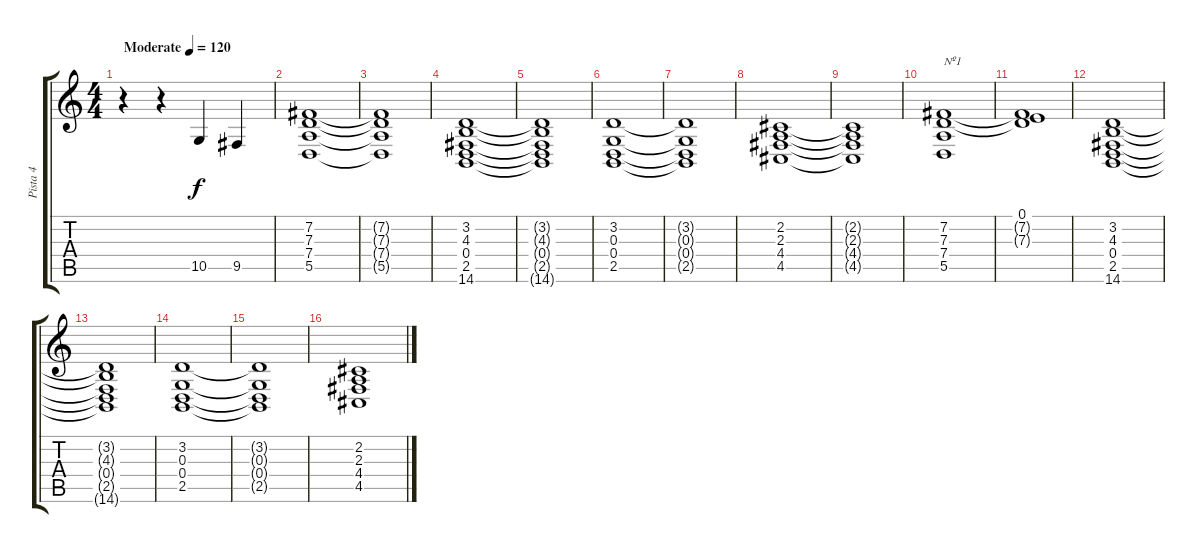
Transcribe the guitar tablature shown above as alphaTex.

\track ("Pista 4" "Pista 4") {instrument synthstrings2}
\staff {score tabs}
\tuning (E4 B3 G3 D3 A2 E2) {hide}
\ts (4 4)
\tempo (120 "Moderate")
\tempo 112
\tempo (120 "Moderate")
\clef g2
\ks c
r.4{dy f instrument synthstrings2} r.4 10.5.4 9.5.4 |
(7.2 7.3 7.4 5.5).1 |
(7.2{t} 7.3{t} 7.4{t} 5.5{t}).1 |
(3.2 4.3 0.4 2.5 14.6).1 |
(3.2{t} 4.3{t} 0.4{t} 2.5{t} 14.6{t}).1 |
(3.2 0.3 0.4 2.5).1 |
(3.2{t} 0.3{t} 0.4{t} 2.5{t}).1 |
(2.2 2.3 4.4 4.5).1 |
(2.2{t} 2.3{t} 4.4{t} 4.5{t}).1 |
(7.2 7.3 7.4 5.5).1{txt "Nº1"} |
(0.1 7.2{t} 7.3{t}).1 |
(3.2 4.3 0.4 2.5 14.6).1 |
(3.2{t} 4.3{t} 0.4{t} 2.5{t} 14.6{t}).1 |
(3.2 0.3 0.4 2.5).1 |
(3.2{t} 0.3{t} 0.4{t} 2.5{t}).1 |
(2.2 2.3 4.4 4.5).1
